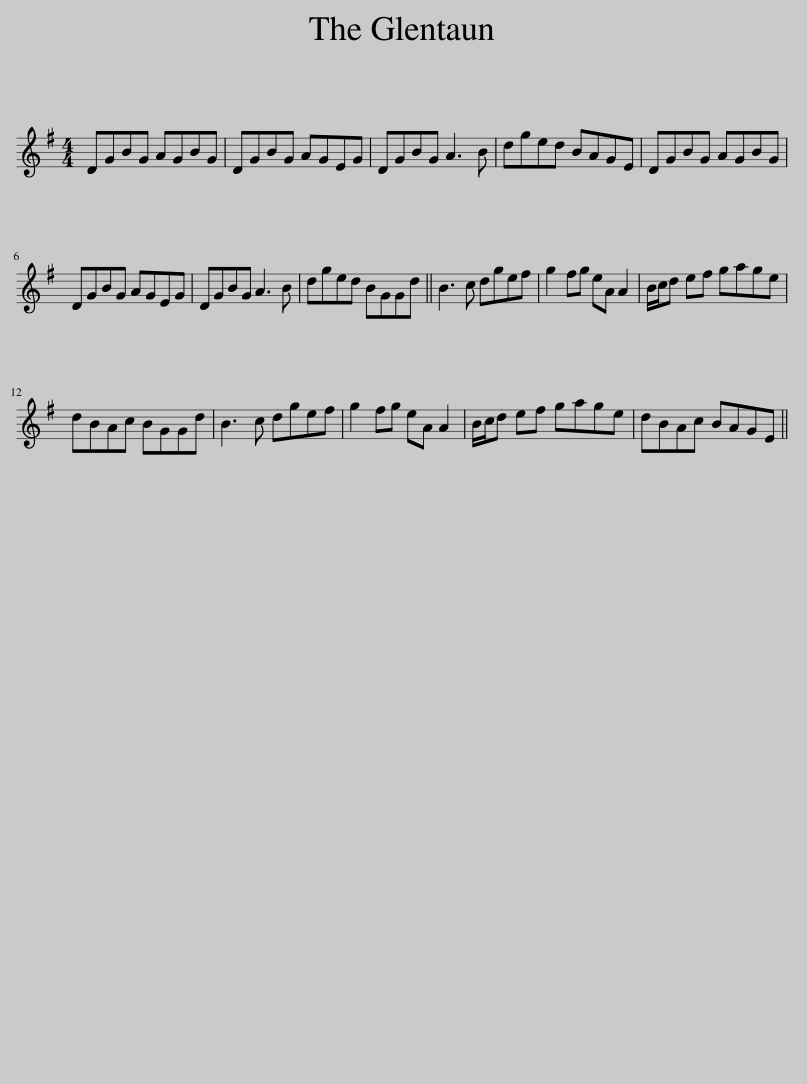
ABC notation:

X:1
L:1/8
M:4/4
I:linebreak $
K:G
V:1 treble
V:1
 DGBG AGBG | DGBG AGEG | DGBG A3 B | dged BAGE | DGBG AGBG |$ %5
 DGBG AGEG | DGBG A3 B | dged BGGd || B3 c dgef | g2 fg eA A2 | %10
 B/c/d ef gage |$ dBAc BGGd | B3 c dgef | g2 fg eA A2 | B/c/d ef gage | %15
 dBAc BAGE || %16
